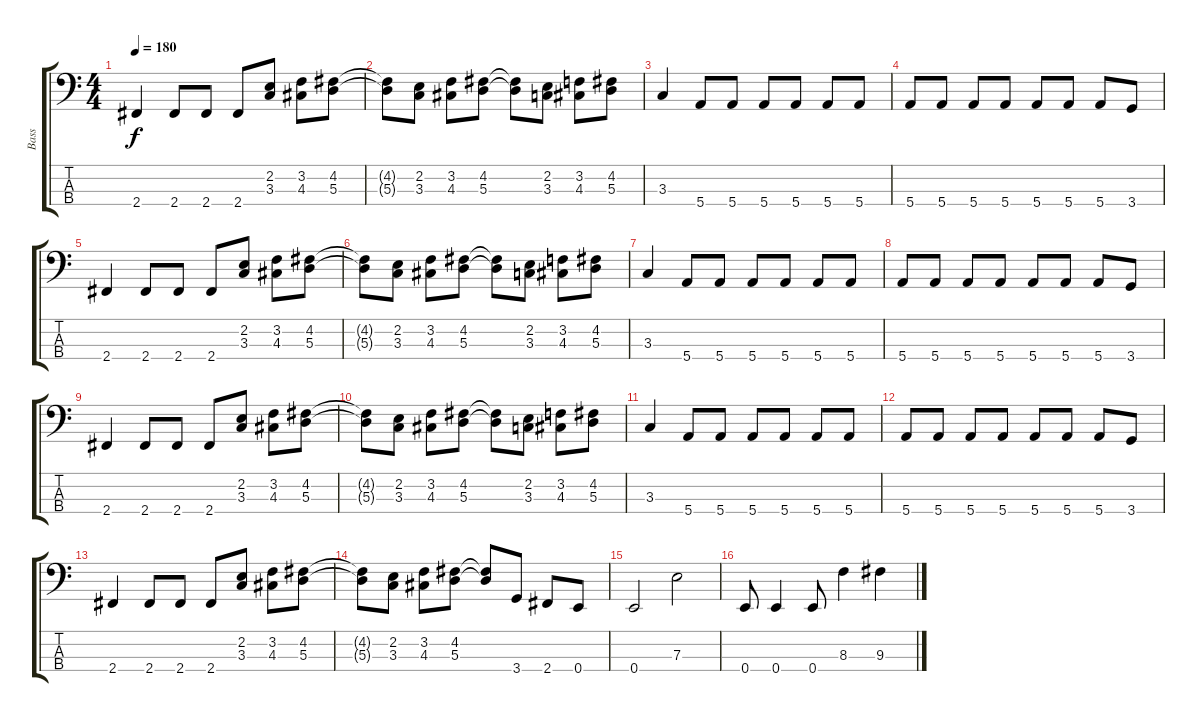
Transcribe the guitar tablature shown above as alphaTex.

\track ("Bass" "Bass") {instrument electricbasspick}
\staff {score tabs}
\tuning (G2 D2 A1 E1) {hide}
\ts (4 4)
\tempo 180
\clef f4
\ks c
2.4.4{dy f} 2.4.8 2.4.8 2.4.8 (2.2 3.3).8 (3.2 4.3).8 (4.2 5.3).8 |
(4.2{t} 5.3{t}).8 (2.2 3.3).8 (3.2 4.3).8 (4.2 5.3).8 (4.2{t} 5.3{t}).8 (2.2 3.3).8 (3.2 4.3).8 (4.2 5.3).8 |
3.3.4 5.4.8 5.4.8 5.4.8 5.4.8 5.4.8 5.4.8 |
5.4.8 5.4.8 5.4.8 5.4.8 5.4.8 5.4.8 5.4.8 3.4.8 |
2.4.4 2.4.8 2.4.8 2.4.8 (2.2 3.3).8 (3.2 4.3).8 (4.2 5.3).8 |
(4.2{t} 5.3{t}).8 (2.2 3.3).8 (3.2 4.3).8 (4.2 5.3).8 (4.2{t} 5.3{t}).8 (2.2 3.3).8 (3.2 4.3).8 (4.2 5.3).8 |
3.3.4 5.4.8 5.4.8 5.4.8 5.4.8 5.4.8 5.4.8 |
5.4.8 5.4.8 5.4.8 5.4.8 5.4.8 5.4.8 5.4.8 3.4.8 |
2.4.4 2.4.8 2.4.8 2.4.8 (2.2 3.3).8 (3.2 4.3).8 (4.2 5.3).8 |
(4.2{t} 5.3{t}).8 (2.2 3.3).8 (3.2 4.3).8 (4.2 5.3).8 (4.2{t} 5.3{t}).8 (2.2 3.3).8 (3.2 4.3).8 (4.2 5.3).8 |
3.3.4 5.4.8 5.4.8 5.4.8 5.4.8 5.4.8 5.4.8 |
5.4.8 5.4.8 5.4.8 5.4.8 5.4.8 5.4.8 5.4.8 3.4.8 |
2.4.4 2.4.8 2.4.8 2.4.8 (2.2 3.3).8 (3.2 4.3).8 (4.2 5.3).8 |
(4.2{t} 5.3{t}).8 (2.2 3.3).8 (3.2 4.3).8 (4.2 5.3).8 (4.2{t} 5.3{t}).8 3.4.8 2.4.8 0.4.8 |
0.4.2 7.3.2 |
0.4.8 0.4.4 0.4.8 8.3.4 9.3.4
